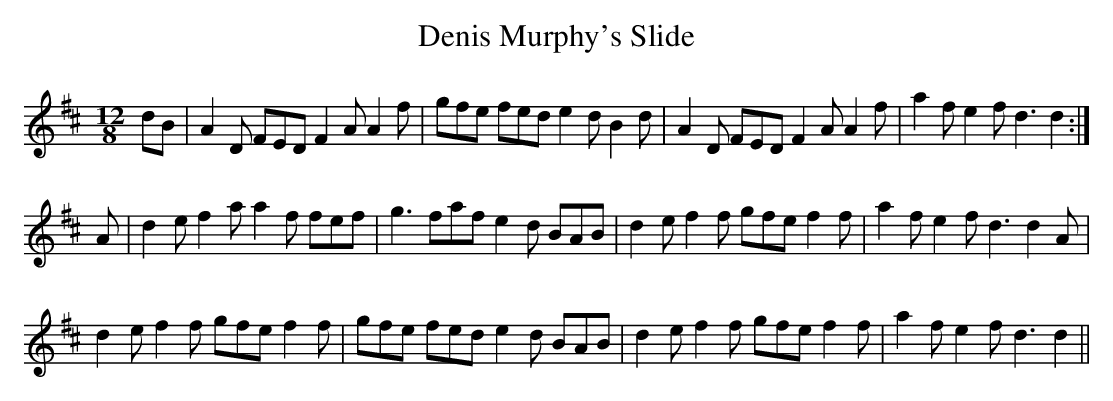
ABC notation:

X:1
T:Denis Murphy's Slide
M:12/8
L:1/8
E:12
K:D
dB|A2 D FED F2 AA2 f|gfe fed e2d B2d|A2D FED F2 AA2 f|a2f e2f d3 d2:|
A|d2e f2a a2f fef|g3 faf e2d BAB|d2e f2f gfe f2f|a2f e2f d3 d2A|
d2e f2f gfe f2f|gfe fed e2d BAB|d2e f2f gfe f2f|a2f e2f d3 d2||
